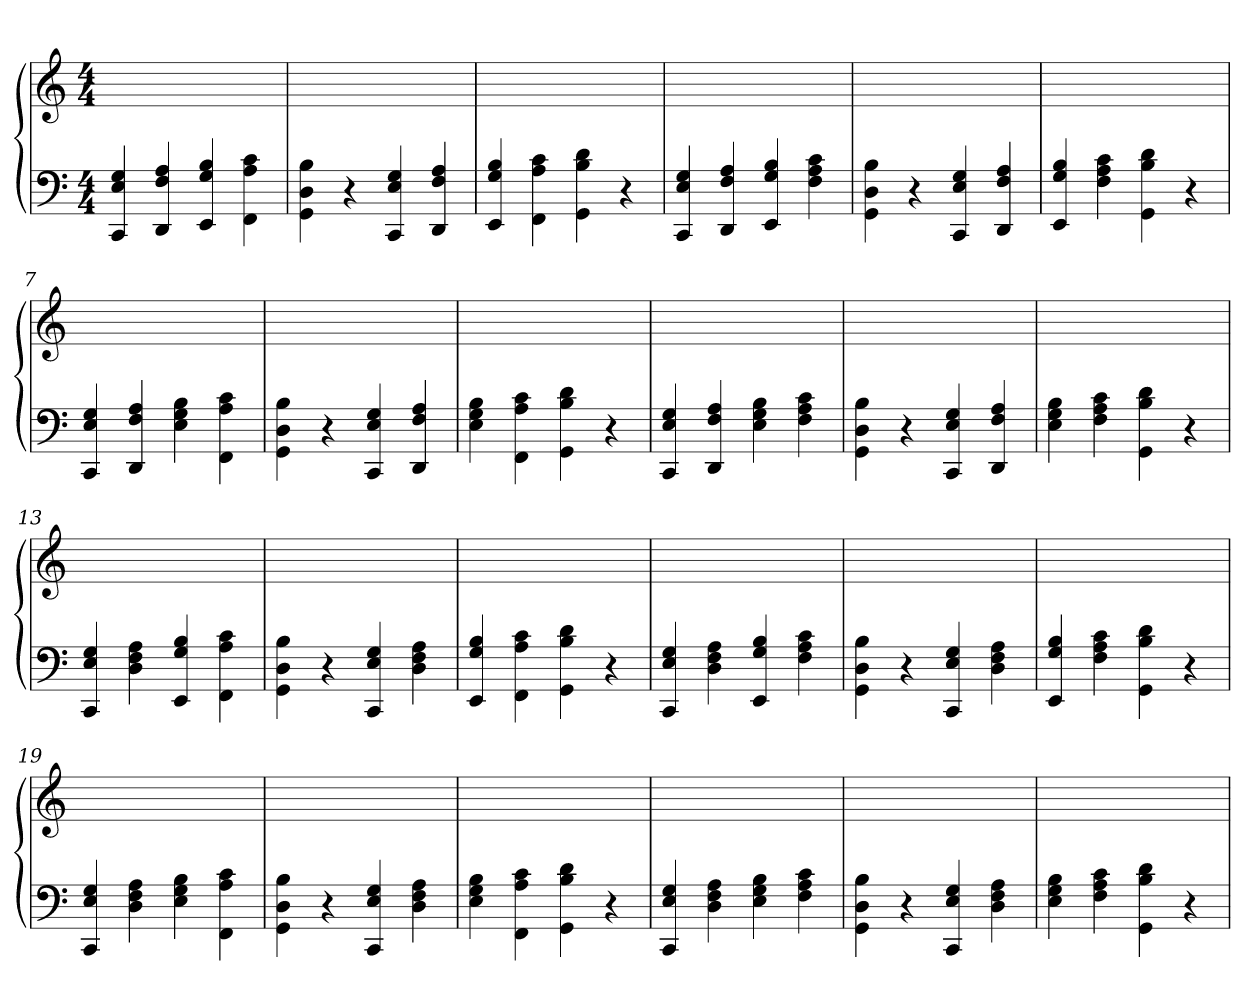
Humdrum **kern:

**kern	**kern
*part2	*part1
*staff2	*staff1
*clefF4	*clefG2
*k[]	*k[]
*C:	*C:
*M4/4	*M4/4
*MM60	*MM60
=1	=1
4CC 4E 4G	1ryy
4DD 4F 4A	.
4EE 4G 4B	.
4FF 4A 4c	.
=2	=2
4GG 4D 4B	1ryy
4r	.
4CC 4E 4G	.
4DD 4F 4A	.
=3	=3
4EE 4G 4B	1ryy
4FF 4A 4c	.
4GG 4B 4d	.
4r	.
=4	=4
4CC 4E 4G	1ryy
4DD 4F 4A	.
4EE 4G 4B	.
4F 4A 4c	.
=5	=5
4GG 4D 4B	1ryy
4r	.
4CC 4E 4G	.
4DD 4F 4A	.
=6	=6
4EE 4G 4B	1ryy
4F 4A 4c	.
4GG 4B 4d	.
4r	.
=7	=7
4CC 4E 4G	1ryy
4DD 4F 4A	.
4E 4G 4B	.
4FF 4A 4c	.
=8	=8
4GG 4D 4B	1ryy
4r	.
4CC 4E 4G	.
4DD 4F 4A	.
=9	=9
4E 4G 4B	1ryy
4FF 4A 4c	.
4GG 4B 4d	.
4r	.
=10	=10
4CC 4E 4G	1ryy
4DD 4F 4A	.
4E 4G 4B	.
4F 4A 4c	.
=11	=11
4GG 4D 4B	1ryy
4r	.
4CC 4E 4G	.
4DD 4F 4A	.
=12	=12
4E 4G 4B	1ryy
4F 4A 4c	.
4GG 4B 4d	.
4r	.
=13	=13
4CC 4E 4G	1ryy
4D 4F 4A	.
4EE 4G 4B	.
4FF 4A 4c	.
=14	=14
4GG 4D 4B	1ryy
4r	.
4CC 4E 4G	.
4D 4F 4A	.
=15	=15
4EE 4G 4B	1ryy
4FF 4A 4c	.
4GG 4B 4d	.
4r	.
=16	=16
4CC 4E 4G	1ryy
4D 4F 4A	.
4EE 4G 4B	.
4F 4A 4c	.
=17	=17
4GG 4D 4B	1ryy
4r	.
4CC 4E 4G	.
4D 4F 4A	.
=18	=18
4EE 4G 4B	1ryy
4F 4A 4c	.
4GG 4B 4d	.
4r	.
=19	=19
4CC 4E 4G	1ryy
4D 4F 4A	.
4E 4G 4B	.
4FF 4A 4c	.
=20	=20
4GG 4D 4B	1ryy
4r	.
4CC 4E 4G	.
4D 4F 4A	.
=21	=21
4E 4G 4B	1ryy
4FF 4A 4c	.
4GG 4B 4d	.
4r	.
=22	=22
4CC 4E 4G	1ryy
4D 4F 4A	.
4E 4G 4B	.
4F 4A 4c	.
=23	=23
4GG 4D 4B	1ryy
4r	.
4CC 4E 4G	.
4D 4F 4A	.
=24	=24
4E 4G 4B	1ryy
4F 4A 4c	.
4GG 4B 4d	.
4r	.
=	=
*-	*-
